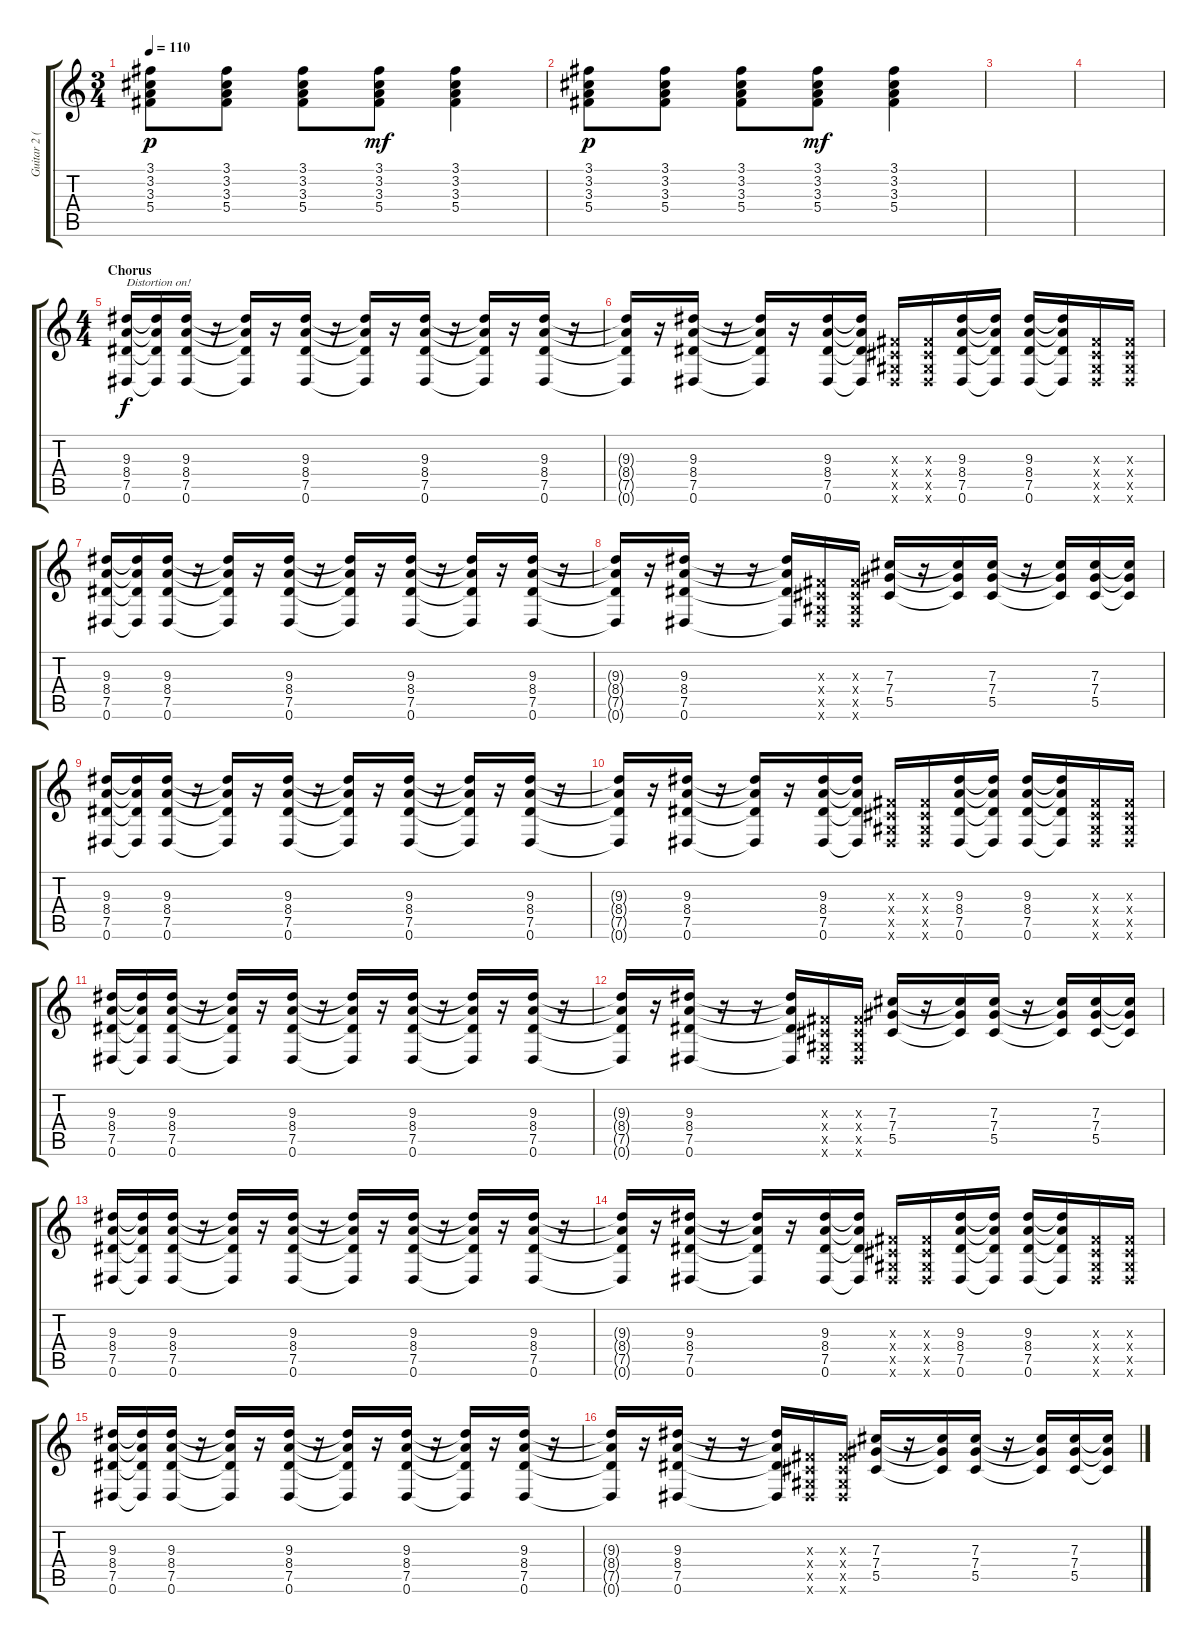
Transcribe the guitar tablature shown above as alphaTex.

\track ("Guitar 2 (Eb)" "Guitar 2 (") {instrument distortionguitar}
\staff {score tabs}
\tuning (Eb4 Bb3 Gb3 Db3 Ab2 Eb2) {hide}
\ts (3 4)
\tempo 110
\clef g2
\ks c
(3.1 3.2 3.3 5.4).8{dy p instrument electricguitarmuted} (3.1 3.2 3.3 5.4).8 (3.1 3.2 3.3 5.4).8 (3.1 3.2 3.3 5.4).8{dy mf} (3.1 3.2 3.3 5.4).4{instrument electricguitarclean} |
(3.1 3.2 3.3 5.4).8{dy p instrument electricguitarmuted} (3.1 3.2 3.3 5.4).8 (3.1 3.2 3.3 5.4).8 (3.1 3.2 3.3 5.4).8{dy mf} (3.1 3.2 3.3 5.4).4{instrument electricguitarclean} |
|
|
\ts (4 4)
\section ("" "Chorus")
(9.3 8.4 7.5 0.6).16{txt "Distortion on!" dy f instrument distortionguitar} (9.3{t} 8.4{t} 7.5{t} 0.6{t}).16 (9.3 8.4 7.5 0.6).16 r.16 (9.3{t} 8.4{t} 7.5{t} 0.6{t}).16 r.16 (9.3 8.4 7.5 0.6).16 r.16 (9.3{t} 8.4{t} 7.5{t} 0.6{t}).16 r.16 (9.3 8.4 7.5 0.6).16 r.16 (9.3{t} 8.4{t} 7.5{t} 0.6{t}).16 r.16 (9.3 8.4 7.5 0.6).16 r.16 |
(9.3{t} 8.4{t} 7.5{t} 0.6{t}).16 r.16 (9.3 8.4 7.5 0.6).16 r.16 (9.3{t} 8.4{t} 7.5{t} 0.6{t}).16 r.16 (9.3 8.4 7.5 0.6).16 (9.3{t} 8.4{t} 7.5{t} 0.6{t}).16 (0.3{x} 0.4{x} 0.5{x} 0.6{x}).16 (0.3{x} 0.4{x} 0.5{x} 0.6{x}).16 (9.3 8.4 7.5 0.6).16 (9.3{t} 8.4{t} 7.5{t} 0.6{t}).16 (9.3 8.4 7.5 0.6).16 (9.3{t} 8.4{t} 7.5{t} 0.6{t}).16 (0.3{x} 0.4{x} 0.5{x} 0.6{x}).16 (0.3{x} 0.4{x} 0.5{x} 0.6{x}).16 |
(9.3 8.4 7.5 0.6).16 (9.3{t} 8.4{t} 7.5{t} 0.6{t}).16 (9.3 8.4 7.5 0.6).16 r.16 (9.3{t} 8.4{t} 7.5{t} 0.6{t}).16 r.16 (9.3 8.4 7.5 0.6).16 r.16 (9.3{t} 8.4{t} 7.5{t} 0.6{t}).16 r.16 (9.3 8.4 7.5 0.6).16 r.16 (9.3{t} 8.4{t} 7.5{t} 0.6{t}).16 r.16 (9.3 8.4 7.5 0.6).16 r.16 |
(9.3{t} 8.4{t} 7.5{t} 0.6{t}).16 r.16 (9.3 8.4 7.5 0.6).16 r.16 r.16 (9.3{t} 8.4{t} 7.5{t} 0.6{t}).16 (0.3{x} 0.4{x} 0.5{x} 0.6{x}).16 (0.3{x} 0.4{x} 0.5{x} 0.6{x}).16 (7.3 7.4 5.5).16 r.16 (7.3{t} 7.4{t} 5.5{t}).16 (7.3 7.4 5.5).16 r.16 (7.3{t} 7.4{t} 5.5{t}).16 (7.3 7.4 5.5).16 (7.3{t} 7.4{t} 5.5{t}).16 |
(9.3 8.4 7.5 0.6).16 (9.3{t} 8.4{t} 7.5{t} 0.6{t}).16 (9.3 8.4 7.5 0.6).16 r.16 (9.3{t} 8.4{t} 7.5{t} 0.6{t}).16 r.16 (9.3 8.4 7.5 0.6).16 r.16 (9.3{t} 8.4{t} 7.5{t} 0.6{t}).16 r.16 (9.3 8.4 7.5 0.6).16 r.16 (9.3{t} 8.4{t} 7.5{t} 0.6{t}).16 r.16 (9.3 8.4 7.5 0.6).16 r.16 |
(9.3{t} 8.4{t} 7.5{t} 0.6{t}).16 r.16 (9.3 8.4 7.5 0.6).16 r.16 (9.3{t} 8.4{t} 7.5{t} 0.6{t}).16 r.16 (9.3 8.4 7.5 0.6).16 (9.3{t} 8.4{t} 7.5{t} 0.6{t}).16 (0.3{x} 0.4{x} 0.5{x} 0.6{x}).16 (0.3{x} 0.4{x} 0.5{x} 0.6{x}).16 (9.3 8.4 7.5 0.6).16 (9.3{t} 8.4{t} 7.5{t} 0.6{t}).16 (9.3 8.4 7.5 0.6).16 (9.3{t} 8.4{t} 7.5{t} 0.6{t}).16 (0.3{x} 0.4{x} 0.5{x} 0.6{x}).16 (0.3{x} 0.4{x} 0.5{x} 0.6{x}).16 |
(9.3 8.4 7.5 0.6).16 (9.3{t} 8.4{t} 7.5{t} 0.6{t}).16 (9.3 8.4 7.5 0.6).16 r.16 (9.3{t} 8.4{t} 7.5{t} 0.6{t}).16 r.16 (9.3 8.4 7.5 0.6).16 r.16 (9.3{t} 8.4{t} 7.5{t} 0.6{t}).16 r.16 (9.3 8.4 7.5 0.6).16 r.16 (9.3{t} 8.4{t} 7.5{t} 0.6{t}).16 r.16 (9.3 8.4 7.5 0.6).16 r.16 |
(9.3{t} 8.4{t} 7.5{t} 0.6{t}).16 r.16 (9.3 8.4 7.5 0.6).16 r.16 r.16 (9.3{t} 8.4{t} 7.5{t} 0.6{t}).16 (0.3{x} 0.4{x} 0.5{x} 0.6{x}).16 (0.3{x} 0.4{x} 0.5{x} 0.6{x}).16 (7.3 7.4 5.5).16 r.16 (7.3{t} 7.4{t} 5.5{t}).16 (7.3 7.4 5.5).16 r.16 (7.3{t} 7.4{t} 5.5{t}).16 (7.3 7.4 5.5).16 (7.3{t} 7.4{t} 5.5{t}).16 |
(9.3 8.4 7.5 0.6).16 (9.3{t} 8.4{t} 7.5{t} 0.6{t}).16 (9.3 8.4 7.5 0.6).16 r.16 (9.3{t} 8.4{t} 7.5{t} 0.6{t}).16 r.16 (9.3 8.4 7.5 0.6).16 r.16 (9.3{t} 8.4{t} 7.5{t} 0.6{t}).16 r.16 (9.3 8.4 7.5 0.6).16 r.16 (9.3{t} 8.4{t} 7.5{t} 0.6{t}).16 r.16 (9.3 8.4 7.5 0.6).16 r.16 |
(9.3{t} 8.4{t} 7.5{t} 0.6{t}).16 r.16 (9.3 8.4 7.5 0.6).16 r.16 (9.3{t} 8.4{t} 7.5{t} 0.6{t}).16 r.16 (9.3 8.4 7.5 0.6).16 (9.3{t} 8.4{t} 7.5{t} 0.6{t}).16 (0.3{x} 0.4{x} 0.5{x} 0.6{x}).16 (0.3{x} 0.4{x} 0.5{x} 0.6{x}).16 (9.3 8.4 7.5 0.6).16 (9.3{t} 8.4{t} 7.5{t} 0.6{t}).16 (9.3 8.4 7.5 0.6).16 (9.3{t} 8.4{t} 7.5{t} 0.6{t}).16 (0.3{x} 0.4{x} 0.5{x} 0.6{x}).16 (0.3{x} 0.4{x} 0.5{x} 0.6{x}).16 |
(9.3 8.4 7.5 0.6).16 (9.3{t} 8.4{t} 7.5{t} 0.6{t}).16 (9.3 8.4 7.5 0.6).16 r.16 (9.3{t} 8.4{t} 7.5{t} 0.6{t}).16 r.16 (9.3 8.4 7.5 0.6).16 r.16 (9.3{t} 8.4{t} 7.5{t} 0.6{t}).16 r.16 (9.3 8.4 7.5 0.6).16 r.16 (9.3{t} 8.4{t} 7.5{t} 0.6{t}).16 r.16 (9.3 8.4 7.5 0.6).16 r.16 |
(9.3{t} 8.4{t} 7.5{t} 0.6{t}).16 r.16 (9.3 8.4 7.5 0.6).16 r.16 r.16 (9.3{t} 8.4{t} 7.5{t} 0.6{t}).16 (0.3{x} 0.4{x} 0.5{x} 0.6{x}).16 (0.3{x} 0.4{x} 0.5{x} 0.6{x}).16 (7.3 7.4 5.5).16 r.16 (7.3{t} 7.4{t} 5.5{t}).16 (7.3 7.4 5.5).16 r.16 (7.3{t} 7.4{t} 5.5{t}).16 (7.3 7.4 5.5).16 (7.3{t} 7.4{t} 5.5{t}).16
